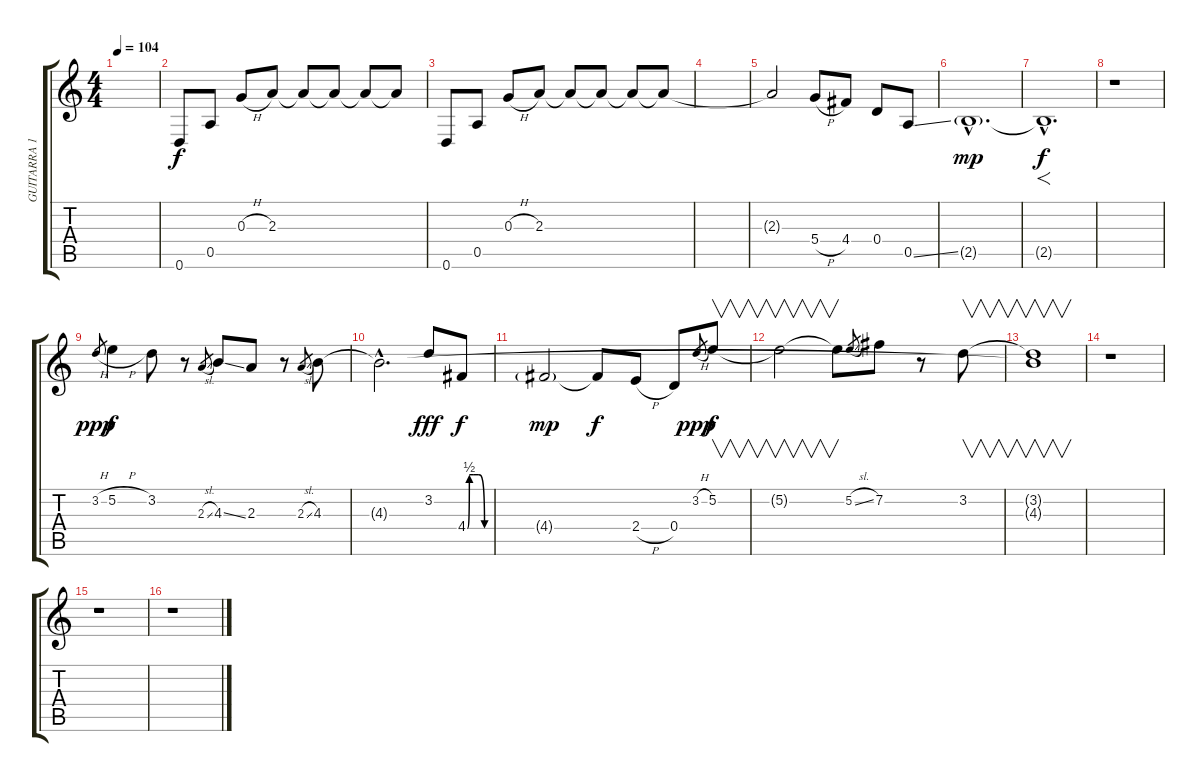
\track ("GUITARRA 1" "GUITARRA 1") {instrument overdrivenguitar}
\staff {score tabs}
\tuning (E4 B3 G3 D3 A2 D2) {hide}
\ts (4 4)
\tempo 104
\clef g2
\ks c
|
0.6.8 0.5.8 0.3{h}.8 2.3.8 2.3{t}.8 2.3{t}.8 2.3{t}.8 2.3{t}.8 |
0.6.8 0.5.8 0.3{h}.8 2.3.8 2.3{t}.8 2.3{t}.8 2.3{t}.8 2.3{t}.8 |
|
2.3{t}.2 5.4{h}.8 4.4.8 0.4.8 0.5{ss}.8 |
2.5{g hac}.1{d dy mp} |
2.5{hac t}.1{f d dy f} |
r.1 |
3.2{h}.8{gr dy ppp} 5.2{h}.4{dy f} 3.2.8 r.8 2.3{sl}.8{gr} 4.3{ss}.8 2.3.8 r.8 2.3{sl}.8{gr} 4.3.8 |
4.3{hac t}.2{d} 3.2.8{dy fff} 4.4{be (custom 0 0 5 2 15 2 30 2 45 0 60 0)}.8{dy f} |
4.4{g}.2{dy mp} 4.4{t}.8{dy f} 2.4{h}.8 0.4.8 3.2{h}.8{gr dy ppp} 5.2.8{v dy f} |
5.2{t}.2{v} 5.2{t}.8{v} 5.2{sl}.8{gr} 7.2.8 r.8 3.2.8{v} |
(3.2{t} 4.3{t}).1{v} |
r.1 |
r.1 |
r.1
